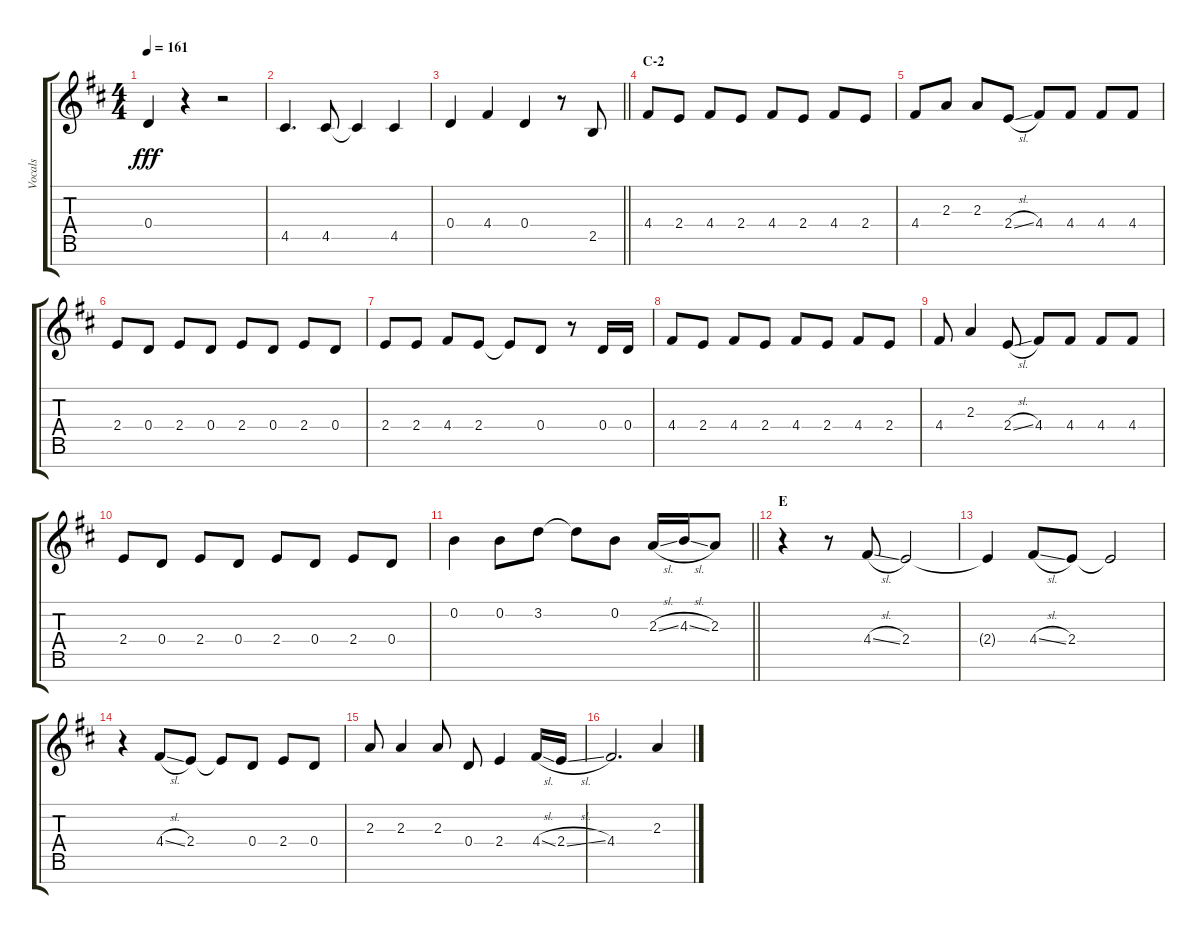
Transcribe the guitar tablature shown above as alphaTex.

\track ("Vocals" "Vocals") {instrument voiceoohs}
\staff {score tabs}
\tuning (E5 B4 G4 D4 A3 E3 B2) {hide}
\ts (4 4)
\tempo 161
\clef g2
\ks d
0.4.4{dy fff} r.4 r.2 |
4.5.4{d} 4.5.8 4.5{t}.4 4.5.4 |
\barLineRight lightlight
0.4.4 4.4.4 0.4.4 r.8 2.5.8 |
\section ("" "C-2")
4.4.8 2.4.8 4.4.8 2.4.8 4.4.8 2.4.8 4.4.8 2.4.8 |
4.4.8 2.3.8 2.3.8 2.4{sl}.8 4.4.8 4.4.8 4.4.8 4.4.8 |
2.4.8 0.4.8 2.4.8 0.4.8 2.4.8 0.4.8 2.4.8 0.4.8 |
2.4.8 2.4.8 4.4.8 2.4.8 2.4{t}.8 0.4.8 r.8 0.4.16 0.4.16 |
4.4.8 2.4.8 4.4.8 2.4.8 4.4.8 2.4.8 4.4.8 2.4.8 |
4.4.8 2.3.4 2.4{sl}.8 4.4.8 4.4.8 4.4.8 4.4.8 |
2.4.8 0.4.8 2.4.8 0.4.8 2.4.8 0.4.8 2.4.8 0.4.8 |
\barLineRight lightlight
0.2.4 0.2.8 3.2.8 3.2{t}.8 0.2.8 2.3{sl}.16 4.3{sl}.16 2.3.8 |
\section ("" "E")
r.4 r.8 4.4{sl}.8 2.4.2 |
2.4{t}.4 4.4{sl}.8 2.4.8 2.4{t}.2 |
r.4 4.4{sl}.8 2.4.8 2.4{t}.8 0.4.8 2.4.8 0.4.8 |
2.3.8 2.3.4 2.3.8 0.4.8 2.4.4 4.4{sl}.16 2.4{sl}.16 |
4.4.2{d} 2.3.4
